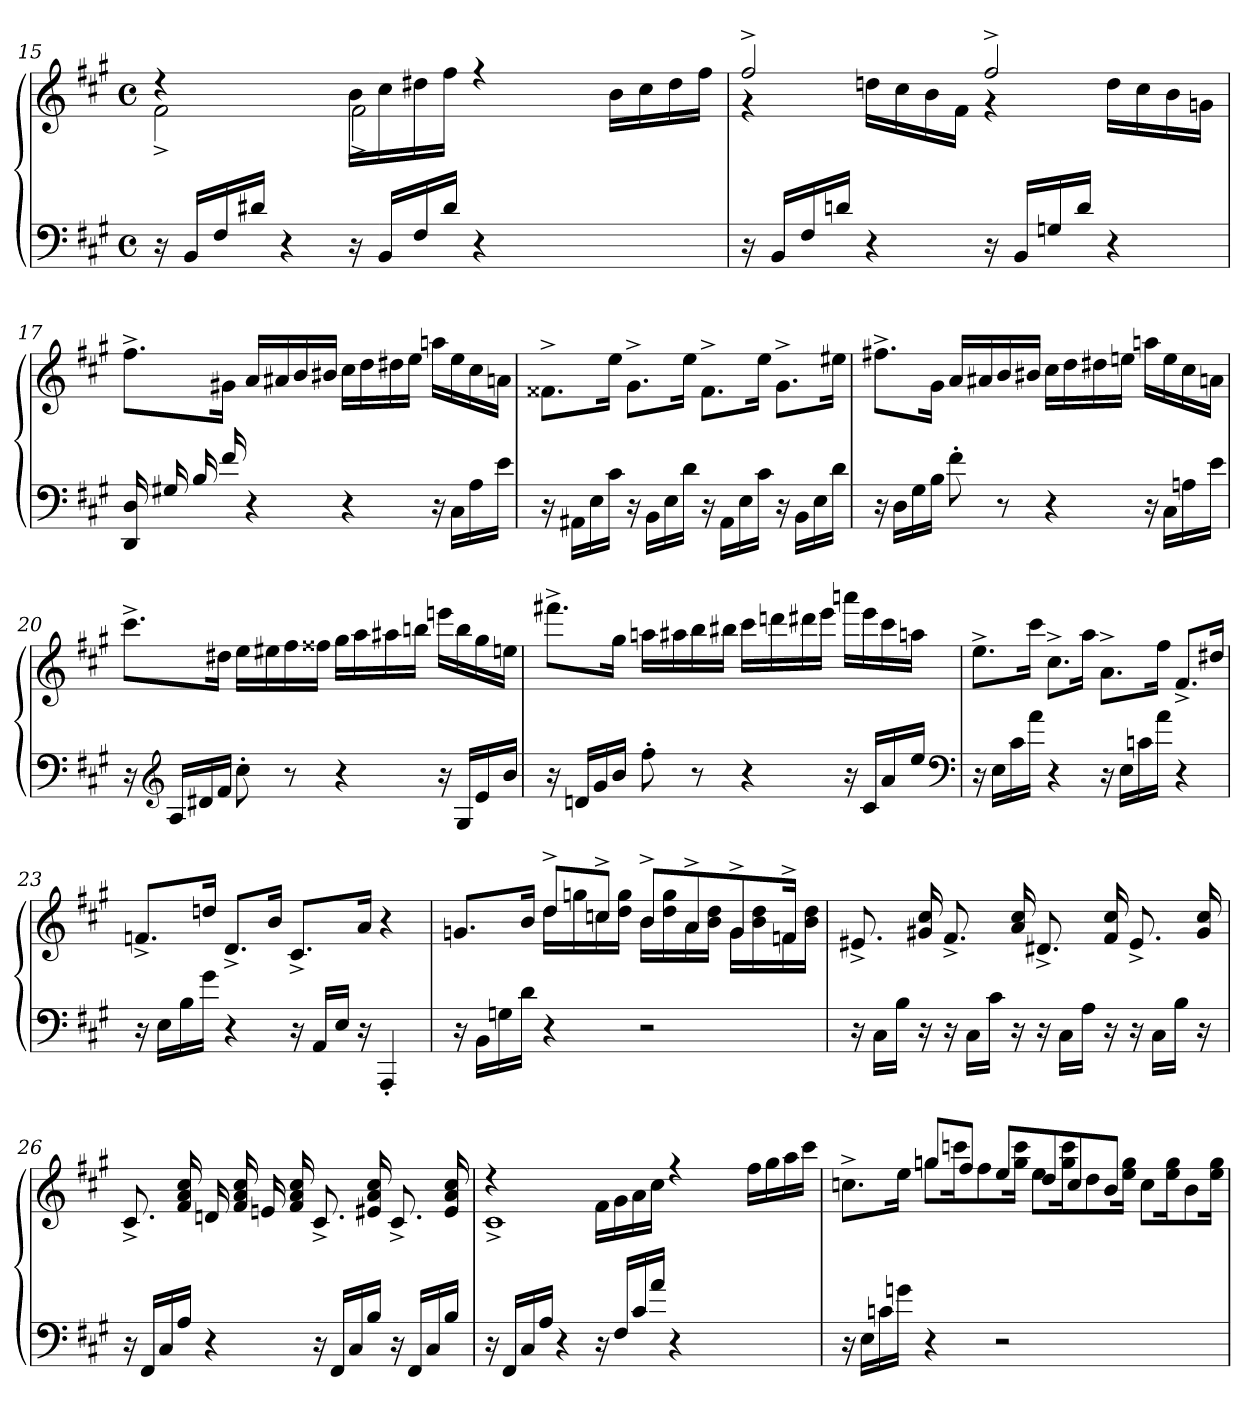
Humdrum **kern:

**kern	**kern
*part1	*part1
*staff2	*staff1
*clefF4	*clefG2
*k[f#c#g#]	*k[f#c#g#]
*M4/4	*M4/4
*met(c)	*met(c)
=15	=15
*	*^
16r	4r	2f#^>\
16BB/LL	.	.
16F#/	.	.
16d#X/JJ	.	.
4r	4ryy	.
16r	16b\LL	2f#^>\
16BB/LL	16cc#\	.
16F#/	16dd#X\	.
16d#/JJ	16ff#\JJ	.
4r	4r	.
2ryy	4ryy	2ryy
.	16b\LL	.
.	16cc#\	.
.	16dd#\	.
.	16ff#\JJ	.
=16	=16	=16
16r	2ff#^>/	4r
16BB/LL	.	.
16F#/	.	.
16dn/JJ	.	.
4r	.	16ddn\LL
.	.	16cc#\
.	.	16b\
.	.	16f#\JJ
16r	2ff#^>/	4r
16BB/LL	.	.
16Gn/	.	.
16d/JJ	.	.
4r	.	16dd\LL
.	.	16cc#\
.	.	16b\
.	.	16gn\JJ
*	*v	*v
=17	=17
16DD/ 16D/	8.ff#^>\L
16G#X/	.
16B/	.
16f#/	16g#X\Jk
4r	16a/LL
.	16a#X/
.	16b/
.	16b#X/JJ
4r	16cc#\LL
.	16dd\
.	16dd#X\
.	16ee\JJ
16r	16aan\LL
16C#\LL	16ee\
16A\	16cc#\
16e\JJ	16an\JJ
=18	=18
16r	8.f##X^>\L
16AA#X\LL	.
16E\	.
16c#\JJ	16ee\Jk
16r	8.g#^>\L
16BB\LL	.
16E\	.
16d\JJ	16ee\Jk
16r	8.f##^>\L
16AA#\LL	.
16E\	.
16c#\JJ	16ee\Jk
16r	8.g#^>\L
16BB\LL	.
16E\	.
16d\JJ	16ee#X\Jk
=19	=19
16r	8.ff#X^>\L
16D\LL	.
16G#\	.
16B\JJ	16g#\Jk
8f#'>\	16a/LL
.	16a#X/
8r	16b/
.	16b#X/JJ
4r	16cc#\LL
.	16dd\
.	16dd#X\
.	16een\JJ
16r	16aan\LL
16C#\LL	16ee\
16An\	16cc#\
16e\JJ	16an\JJ
=20	=20
16r	8.ccc#^>\L
*clefG2	*
16A/LL	.
16d#X/	.
16f#/JJ	16dd#X\Jk
8cc#'>\	16ee\LL
.	16ee#X\
8r	16ff#\
.	16ff##X\JJ
4r	16gg#\LL
.	16aa\
.	16aa#X\
.	16bbn\JJ
16r	16eeen\LL
16G#/LL	16bb\
16e/	16gg#\
16b/JJ	16een\JJ
=21	=21
16r	8.fff#X^>\L
16dn/LL	.
16g#/	.
16b/JJ	16gg#\Jk
8ff#'>\	16aan\LL
.	16aa#X\
8r	16bb\
.	16bb#X\JJ
4r	16ccc#\LL
.	16dddn\
.	16ddd#X\
.	16eee\JJ
16r	16aaan\LL
16c#/LL	16eee\
16a/	16ccc#\
16ee/JJ	16aan\JJ
*clefF4	*
=22	=22
16r	8.ee^>\L
16E\LL	.
16c#\	.
16a\JJ	16ccc#\Jk
4r	8.cc#^>\L
.	16aa\Jk
16r	8.a^>\L
16E\LL	.
16cn\	.
16a\JJ	16ff#\Jk
4r	8.f#^>/L
.	16dd#X/Jk
=23	=23
16r	8.fn^>/L
16E\LL	.
16B\	.
16g#\JJ	16ddn/Jk
4r	8.d^>/L
.	16b/Jk
16r	8.c#^>/L
16AA/LL	.
16E/JJ	.
16r	16a/Jk
4AAA'>/	4r
=24	=24
*	*^
16r	8.gn/L	4ryy
16BB\LL	.	.
16Gn\	.	.
16d\JJ	16b/Jk	.
4r	8dd^>/L	16dd\LL
.	.	16ggn\
.	8cc#^>/J	16cc\
.	.	16dd\ 16gg\JJ
2r	8b^>/L	16b\LL
.	.	16dd\ 16gg\
.	8a^>/	16a\
.	.	16b\ 16dd\JJ
.	8g^>/	16g\LL
.	.	16b\ 16dd\
.	16f#^>\Jk	16f\
.	16ryy	16b\ 16dd\JJ
*	*v	*v
=25	=25
16r	8.e#X^>/
16C#\LL	.
16B\JJ	.
16r	16g#X/ 16cc#/
16r	8.f#^>/
16C#\LL	.
16c#\JJ	.
16r	16a/ 16cc#/
16r	8.d#X^>/
16C#\LL	.
16A\JJ	.
16r	16f#/ 16cc#/
16r	8.e#^>/
16C#\LL	.
16B\JJ	.
16r	16g#/ 16cc#/
=26	=26
16r	8.c#^>/
16FF#/LL	.
16C#/	.
16A/JJ	16f#/ 16a/ 16cc#/
4r	16dn/
.	16f#/ 16a/ 16cc#/
.	16en/
.	16f#/ 16a/ 16cc#/
16r	8.c#^>/
16FF#/LL	.
16C#/	.
16B/JJ	16e#X/ 16a/ 16cc#/
16r	8.c#^>/
16FF#/LL	.
16C#/	.
16B/JJ	16e#/ 16a/ 16cc#/
=27	=27
*	*^
16r	4r	1c#^>/
16FF#/LL	.	.
16C#/	.	.
16A/JJ	.	.
4r	4ryy	.
16r	16f#\LL	.
16F#/LL	16g#\	.
16c#/	16a\	.
16a/JJ	16cc#\JJ	.
4r	4r	.
2ryy	4ryy	2ryy
.	16ff#\LL	.
.	16gg#\	.
.	16aa\	.
.	16ccc#\JJ	.
=28	=28	=28
16r	8.ccn^>\L	4ryy
16E\LL	.	.
16cn\	.	.
16gn\JJ	16ee\Jk	.
4r	8ggn/L	8ggn\L
.	8ff#/J	16cccn\k
.	.	8ff#\
2r	8ee/L	.
.	.	16gg\ 16ccc\Jk
.	8dd/	8ee\L
.	8cc/	16gg\ 16ccc\k
.	.	8dd\
.	8b/J	.
.	.	16ee\ 16gg\Jk
4.ryy	4.ryy	8cc\L
.	.	16ee\ 16gg\k
.	.	8b\
.	.	16ee\ 16gg\Jk
*	*v	*v
=	=
*-	*-
